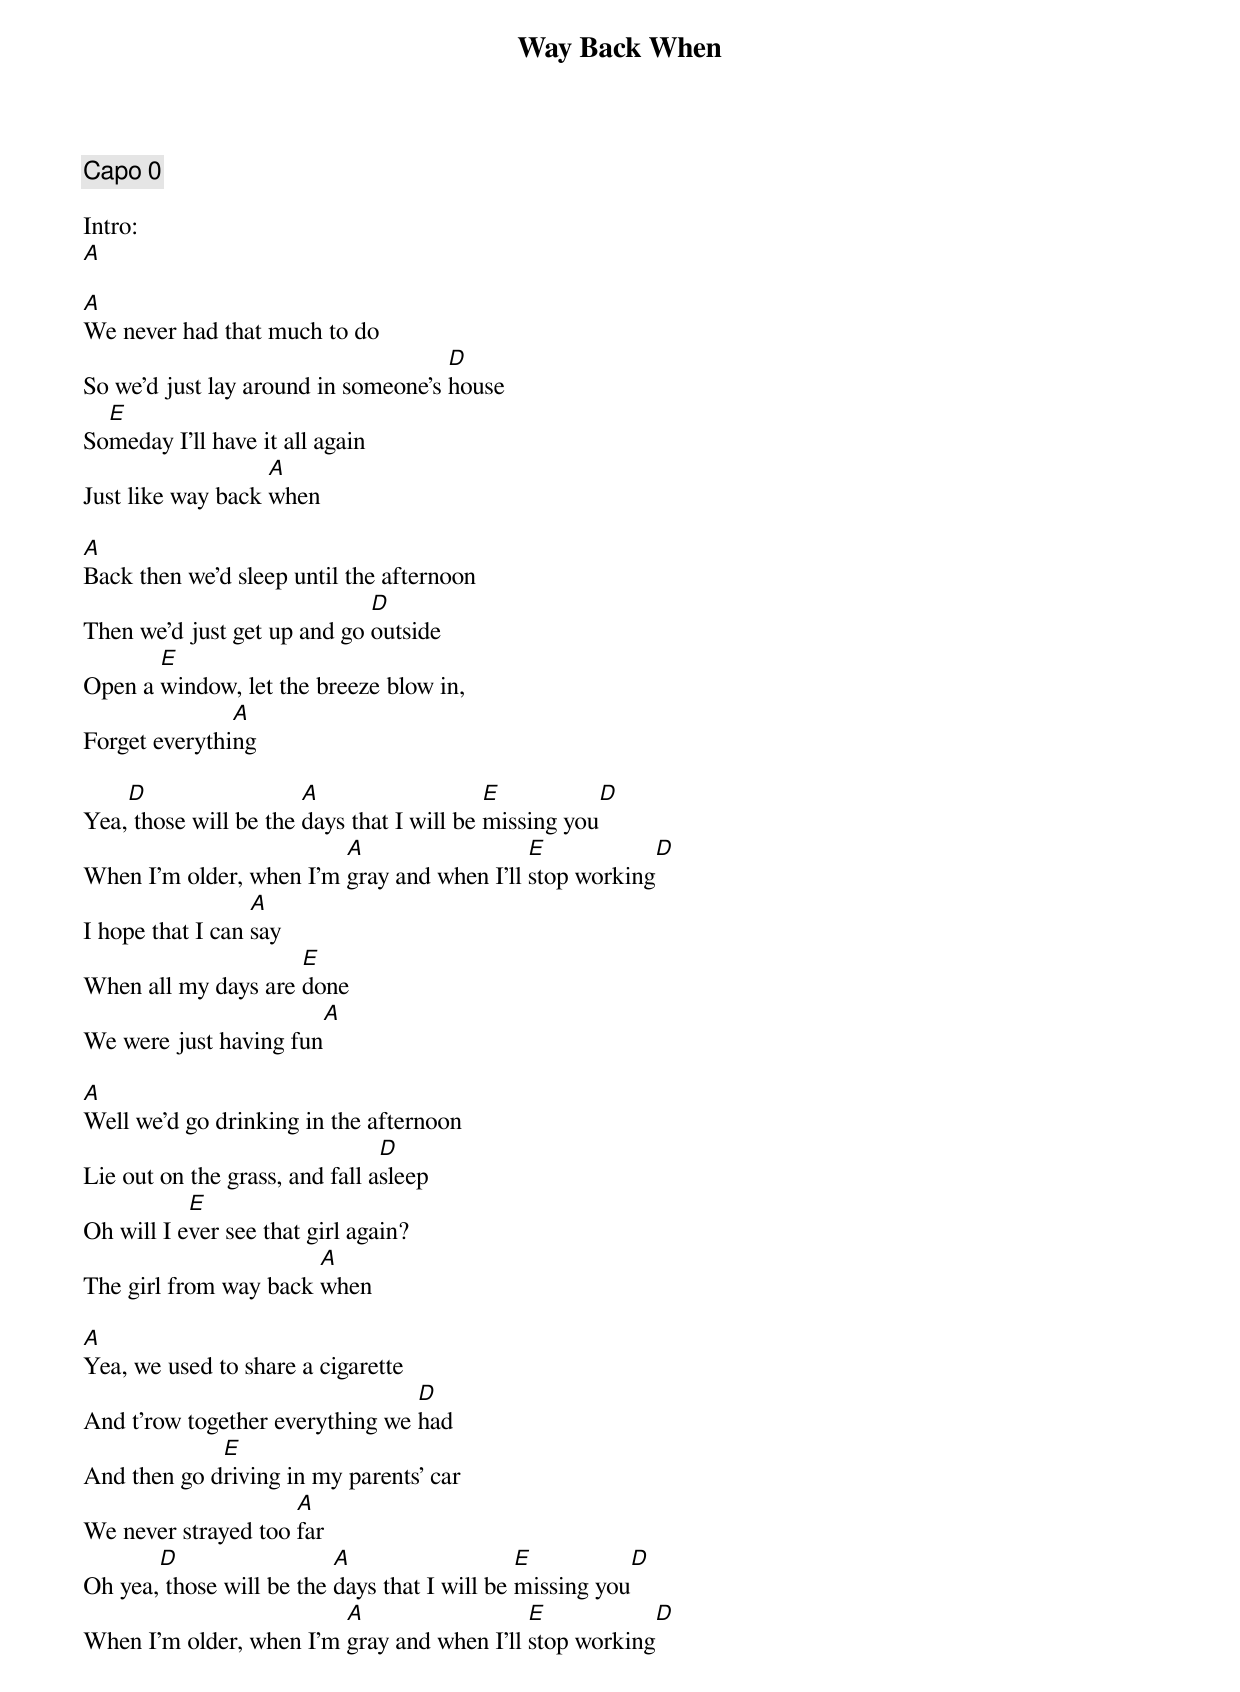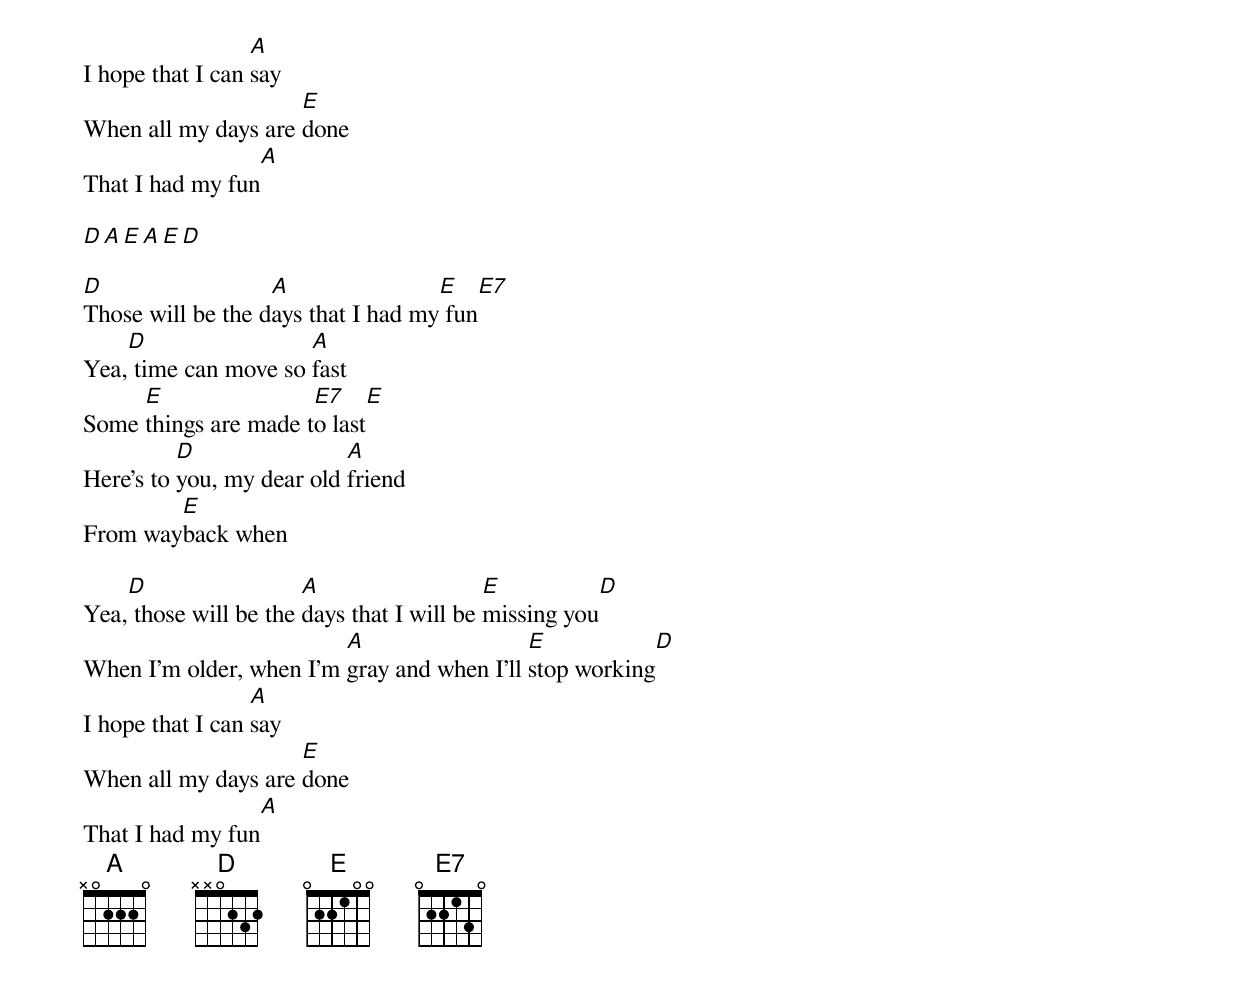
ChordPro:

{title:Way Back When}
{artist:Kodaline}
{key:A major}
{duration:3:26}
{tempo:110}
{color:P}

{comment: Capo 0}

Intro:
[A]

[A]We never had that much to do
So we'd just lay around in someone’s [D]house
So[E]meday I’ll have it all again
Just like way back [A]when

[A]Back then we’d sleep until the afternoon
Then we'd just get up and go [D]outside
Open a [E]window, let the breeze blow in,
Forget everythi[A]ng

Yea,[D] those will be the [A]days that I will be [E]missing you[D]
When I’m older, when I’m [A]gray and when I’ll [E]stop working[D]
I hope that I can [A]say
When all my days are [E]done
We were just having fun[A]

[A]Well we’d go drinking in the afternoon
Lie out on the grass, and fall a[D]sleep
Oh will I e[E]ver see that girl again?
The girl from way back [A]when

[A]Yea, we used to share a cigarette
And t'row together everything we [D]had
And then go d[E]riving in my parents’ car
We never strayed too [A]far
Oh yea,[D] those will be the [A]days that I will be [E]missing you[D]
When I’m older, when I’m [A]gray and when I’ll [E]stop working[D]
I hope that I can [A]say
When all my days are [E]done
That I had my fun[A]

[D][A][E][A][E][D]

[D]Those will be the d[A]ays that I had my[E] fun[E7]
Yea,[D] time can move so [A]fast
Some [E]things are made t[E7]o last[E]
Here's to [D]you, my dear old [A]friend
From way[E]back when

Yea,[D] those will be the [A]days that I will be [E]missing you[D]
When I’m older, when I’m [A]gray and when I’ll [E]stop working[D]
I hope that I can [A]say
When all my days are [E]done
That I had my fun[A]
